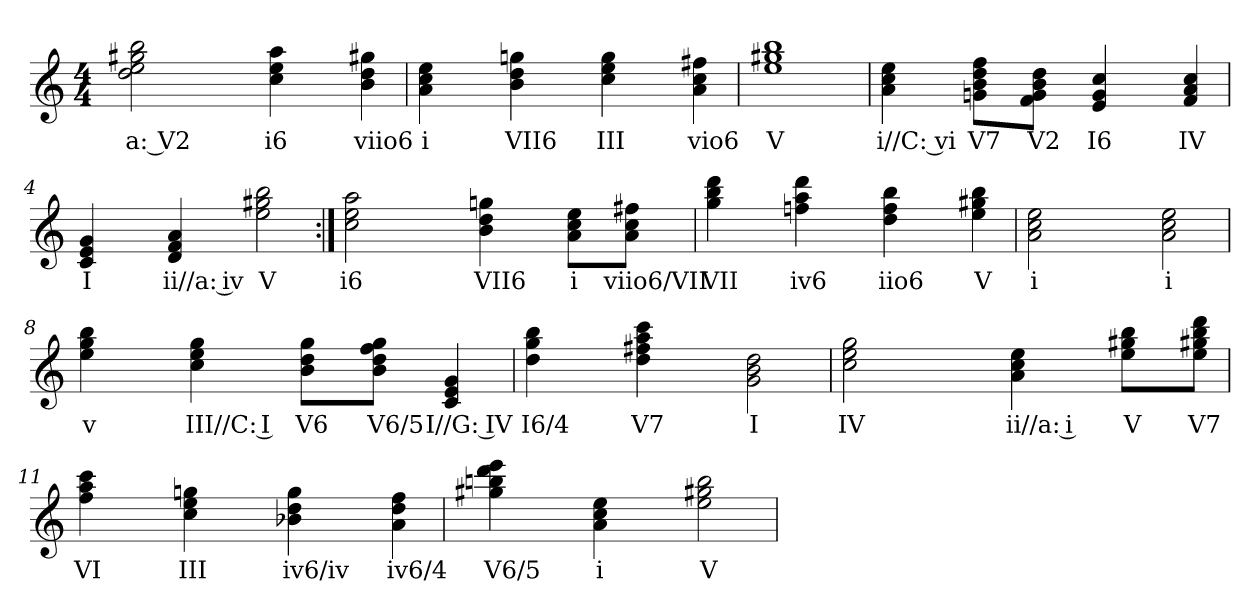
**kern	**text
*part1	*part1
*staff1	*staff1
*k[]	*
*a:	*
*M4/4	*
=	=
2dd 2ee 2gg#X 2bb	a: V2
2ryy	.
4cc 4ee 4aa	i6
4ryy	.
4b 4dd 4gg#X	viio6
=1	=1
4a 4cc 4ee	i
4ryy	.
4b 4dd 4ggn	VII6
4ryy	.
4cc 4ee 4gg	III
4ryy	.
4a 4cc 4ff#X	vio6
=2	=2
1ee 1gg#X 1bb	V
=3	=3
4a 4cc 4ee	i//C: vi
4ryy	.
8gn 8b 8dd 8ffL	V7
8ryy	.
8f 8g 8b 8ddJ	V2
8ryy	.
4e 4g 4cc	I6
4ryy	.
4f 4a 4cc	IV
=4	=4
4c 4e 4g	I
4ryy	.
4d 4f 4a	ii//a: iv
4ryy	.
2ee 2gg#X 2bb	V
=5:|!	=5:|!
2cc 2ee 2aa	i6
2ryy	.
4b 4dd 4ggn	VII6
4ryy	.
8a 8cc 8eeL	i
8ryy	.
8a 8cc 8ff#XJ	viio6/VII
=6	=6
4gg 4bb 4ddd	VII
4ryy	.
4ffn 4aa 4ddd	iv6
4ryy	.
4dd 4ff 4bb	iio6
4ryy	.
4ee 4gg#X 4bb	V
=7	=7
2a 2cc 2ee	i
2ryy	.
2a 2cc 2ee	i
=8	=8
4ee 4gg 4bb	v
4ryy	.
4cc 4ee 4gg	III//C: I
4ryy	.
8b 8dd 8ggL	V6
8ryy	.
8b 8dd 8ff 8ggJ	V6/5
8ryy	.
4c 4e 4g	I//G: IV
=9	=9
4dd 4gg 4bb	I6/4
4ryy	.
4dd 4ff#X 4aa 4ccc	V7
4ryy	.
2g 2b 2dd	I
=10	=10
2cc 2ee 2gg	IV
2ryy	.
4a 4cc 4ee	ii//a: i
4ryy	.
8ee 8gg#X 8bbL	V
8ryy	.
8ee 8gg#X 8bb 8dddJ	V7
=11	=11
4ff 4aa 4ccc	VI
4ryy	.
4cc 4ee 4ggn	III
4ryy	.
4b-X 4dd 4gg	iv6/iv
4ryy	.
4a 4dd 4ff	iv6/4
=12	=12
4gg#X 4bbn 4ddd 4eee	V6/5
4ryy	.
4a 4cc 4ee	i
4ryy	.
2ee 2gg#X 2bb	V
=	=
*-	*-
